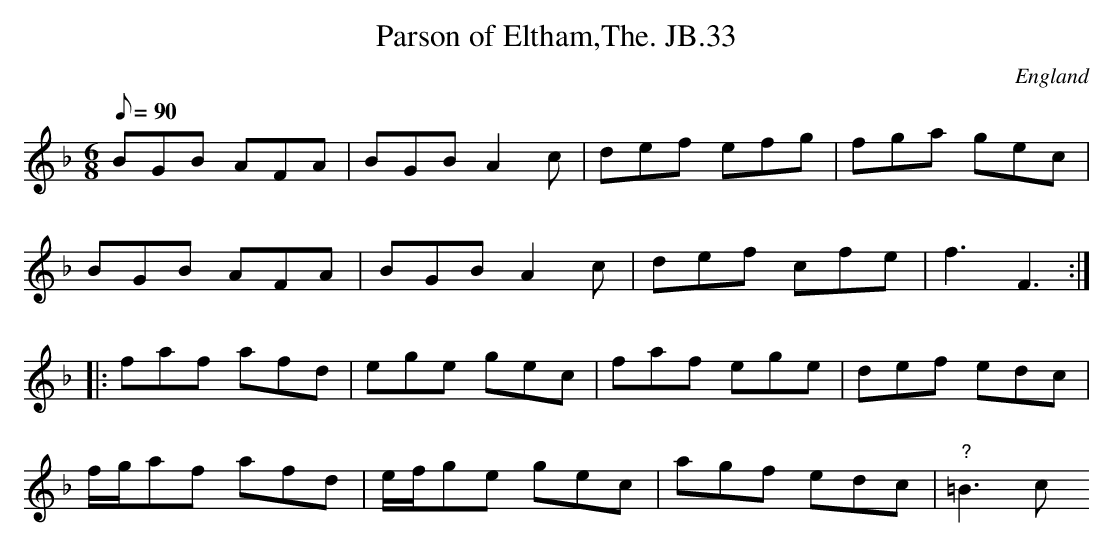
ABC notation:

X:1
T:Parson of Eltham,The. JB.33
M:6/8
L:1/8
Q:90
O:England
K:F
BGB AFA|BGBA2c|def efg|fga gec|!BGB AFA|BGBA2c|def cfe|f3F3:|!
|:faf afd|ege gec|faf ege|def edc|!f/g/af afd|e/f/ge gec|agf edc|"?"=B3c
3:|]
